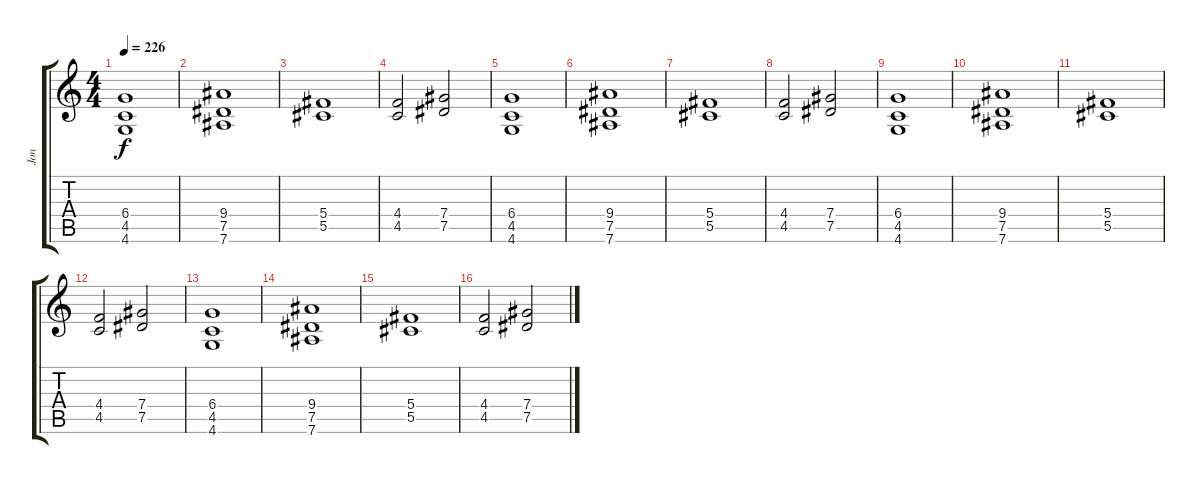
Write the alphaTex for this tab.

\track ("Jon" "Jon") {instrument distortionguitar}
\staff {score tabs}
\tuning (Eb4 Bb3 Gb3 Db3 Ab2 Eb2) {hide}
\ts (4 4)
\tempo 226
\clef g2
\ks c
(6.4 4.5 4.6).1{dy f} |
(9.4 7.5 7.6).1 |
(5.4 5.5).1 |
(4.4 4.5).2 (7.4 7.5).2 |
(6.4 4.5 4.6).1 |
(9.4 7.5 7.6).1 |
(5.4 5.5).1 |
(4.4 4.5).2 (7.4 7.5).2 |
(6.4 4.5 4.6).1 |
(9.4 7.5 7.6).1 |
(5.4 5.5).1 |
(4.4 4.5).2 (7.4 7.5).2 |
(6.4 4.5 4.6).1 |
(9.4 7.5 7.6).1 |
(5.4 5.5).1 |
(4.4 4.5).2 (7.4 7.5).2
